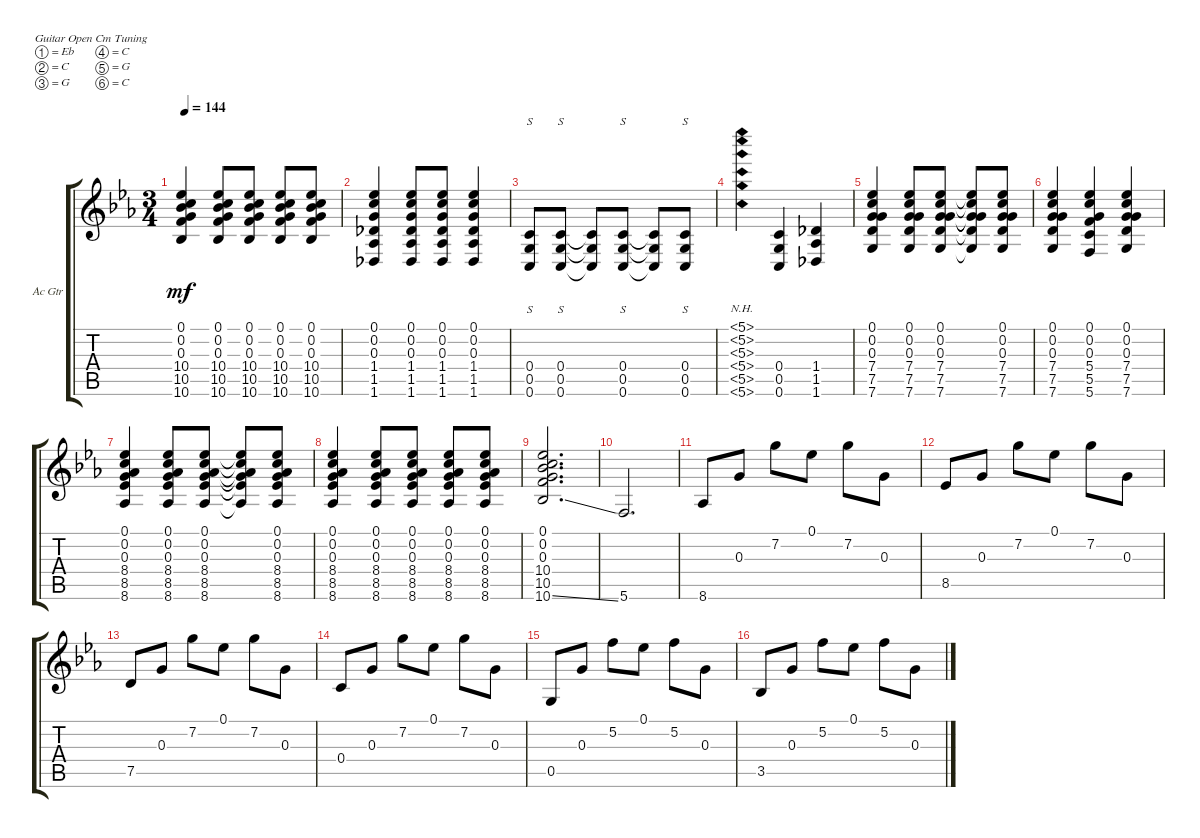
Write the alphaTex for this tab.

\bracketExtendMode groupsimilarinstruments
\firstSystemTrackNameOrientation horizontal
\otherSystemsTrackNameOrientation horizontal
\track ("Acoustic Guitar" "Ac Gtr") {instrument acousticguitarsteel}
\staff {score tabs}
\tuning (Eb4 C4 G3 C3 G2 C2)
\ts (3 4)
\tempo 144
\clef g2
\ks cminor
(10.6 10.5 0.3 10.4 0.2 0.1).4{dy mf} (10.6 10.5 0.3 10.4 0.2 0.1).8 (10.6 10.5 0.3 10.4 0.2 0.1).8 (10.6 10.5 0.3 10.4 0.2 0.1).8 (10.6 10.5 0.3 10.4 0.2 0.1).8 |
(1.6 1.5 1.4 0.3 0.2 0.1).4 (1.6 1.5 1.4 0.3 0.2 0.1).8 (1.6 1.5 1.4 0.3 0.2 0.1).8 (1.6 1.5 1.4 0.3 0.2 0.1).4 |
(0.6 0.5 0.4).8{s} (0.6 0.5 0.4).8{s} (0.6{t} 0.5{t} 0.4{t}).8 (0.6 0.5 0.4).8{s} (0.6{t} 0.5{t} 0.4{t}).8 (0.6 0.5 0.4).8{s} |
(5.6{nh} 5.4{nh} 5.5{nh} 5.2{nh} 5.3{nh} 5.1{nh}).4 (0.6 0.5 0.4).4 (1.6 1.5 1.4).4 |
(7.5 7.4 0.3 7.6 0.2 0.1).4 (7.5 7.6 0.3 7.4 0.2 0.1).8 (7.5 7.6 0.3 7.4 0.2 0.1).8 (7.5{t} 7.6{t} 0.3{t} 7.4{t} 0.2{t} 0.1{t}).8 (7.5 7.6 0.3 7.4 0.2 0.1).8 |
(7.5 7.6 0.3 7.4 0.2 0.1).4 (5.6 5.4 5.5 0.3 0.2 0.1).4 (7.5 7.4 0.3 7.6 0.2 0.1).4 |
(8.6 8.5 0.3 8.4 0.2 0.1).4 (8.6 8.5 0.3 8.4 0.2 0.1).8 (8.6 8.5 0.3 8.4 0.2 0.1).8 (8.6{t} 8.5{t} 0.3{t} 8.4{t} 0.2{t} 0.1{t}).8 (8.6 8.5 0.3 8.4 0.2 0.1).8 |
(8.6 8.5 0.3 8.4 0.2 0.1).4 (8.6 8.5 0.3 8.4 0.2 0.1).8 (8.6 8.5 0.3 8.4 0.2 0.1).8 (8.6 8.5 0.3 8.4 0.2 0.1).8 (8.6 8.5 0.3 8.4 0.2 0.1).8 |
(10.6{ss} 10.5 0.3 10.4 0.2 0.1).2{d} |
5.6.2{d} |
8.6.8 0.3.8 7.2.8 0.1.8 7.2.8 0.3.8 |
8.5.8 0.3.8 7.2.8 0.1.8 7.2.8 0.3.8 |
7.5.8 0.3.8 7.2.8 0.1.8 7.2.8 0.3.8 |
0.4.8 0.3.8 7.2.8 0.1.8 7.2.8 0.3.8 |
0.5.8 0.3.8 5.2.8 0.1.8 5.2.8 0.3.8 |
3.5.8 0.3.8 5.2.8 0.1.8 5.2.8 0.3.8
